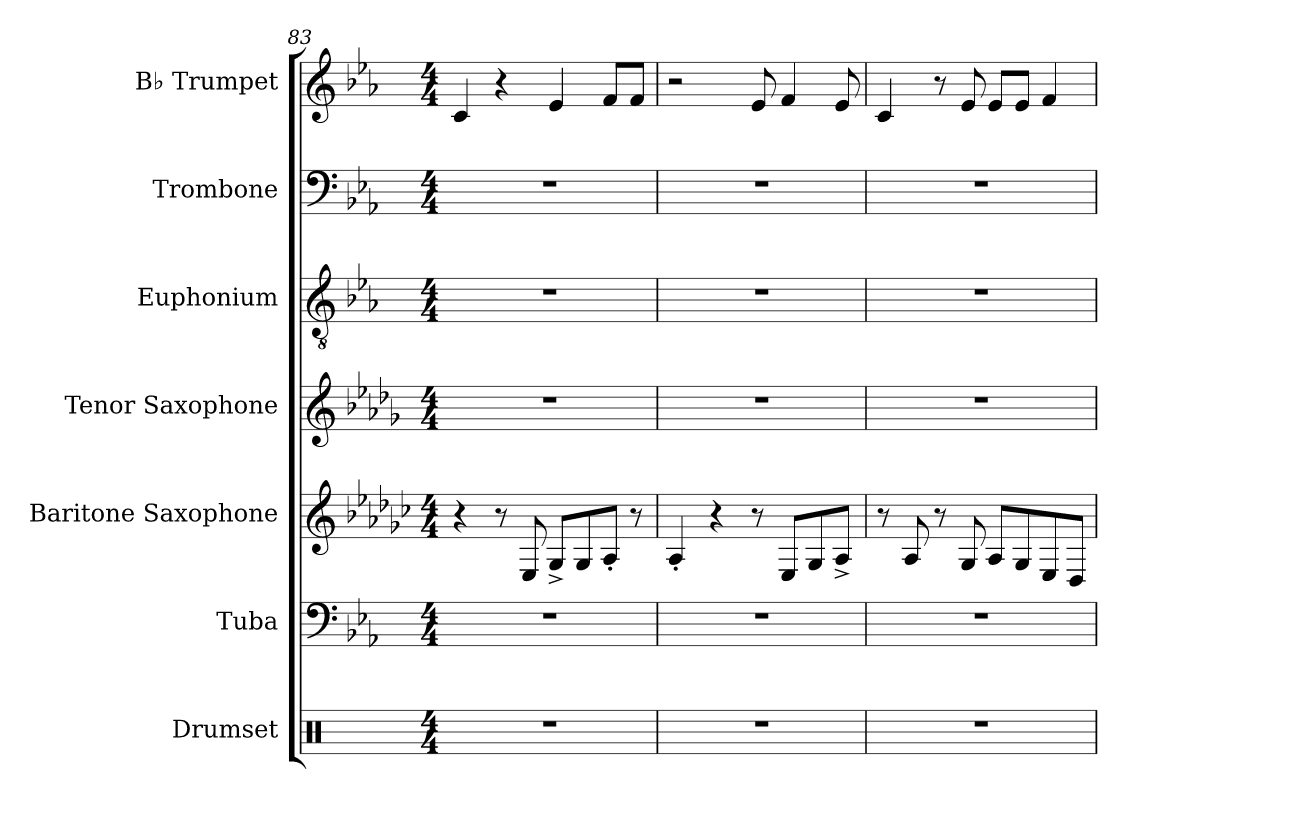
**kern	**kern	**kern	**kern	**kern	**kern	**kern
*part7	*part6	*part5	*part4	*part3	*part2	*part1
*staff7	*staff6	*staff5	*staff4	*staff3	*staff2	*staff1
*I"Drumset	*I"Tuba	*I"Baritone Saxophone	*I"Tenor Saxophone	*I"Euphonium	*I"Trombone	*I"B♭ Trumpet
*I'D. Set	*I'Tba.	*I'Bar. Sax.	*I'T. Sax.	*I'Eu.	*I'Tbn.	*I'B♭ Tpt.
*clefX	*clefF4	*clefG2	*clefG2	*clefGv2	*clefF4	*clefG2
*	*	*ITrd12c21	*ITrd8c14	*ITrd1c2	*	*ITrd1c2
*k[]	*k[b-e-a-]	*k[b-e-a-d-g-c-]	*k[b-e-a-d-g-]	*k[b-e-a-d-g-]	*k[b-e-a-]	*k[b-e-a-d-g-]
*M4/4	*M4/4	*M4/4	*M4/4	*M4/4	*M4/4	*M4/4
=83	=83	=83	=83	=83	=83	=83
1r	1r	4r	1r	1r	1r	4B-
.	.	8r	.	.	.	4r
.	.	8EE-	.	.	.	.
.	.	8GG-^L	.	.	.	4d-
.	.	8GG-	.	.	.	.
.	.	8AA-'J	.	.	.	8e-L
.	.	8r	.	.	.	8e-J
=84	=84	=84	=84	=84	=84	=84
1r	1r	4AA-'	1r	1r	1r	2r
.	.	4r	.	.	.	.
.	.	8r	.	.	.	8d-
.	.	8EE-L	.	.	.	4e-
.	.	8GG-	.	.	.	.
.	.	8AA-^J	.	.	.	8d-
=85	=85	=85	=85	=85	=85	=85
1r	1r	8r	1r	1r	1r	4B-
.	.	8AA-	.	.	.	.
.	.	8r	.	.	.	8r
.	.	8GG-	.	.	.	8d-
.	.	8AA-L	.	.	.	8d-L
.	.	8GG-	.	.	.	8d-J
.	.	8EE-	.	.	.	4e-
.	.	8DD-J	.	.	.	.
=	=	=	=	=	=	=
*-	*-	*-	*-	*-	*-	*-
